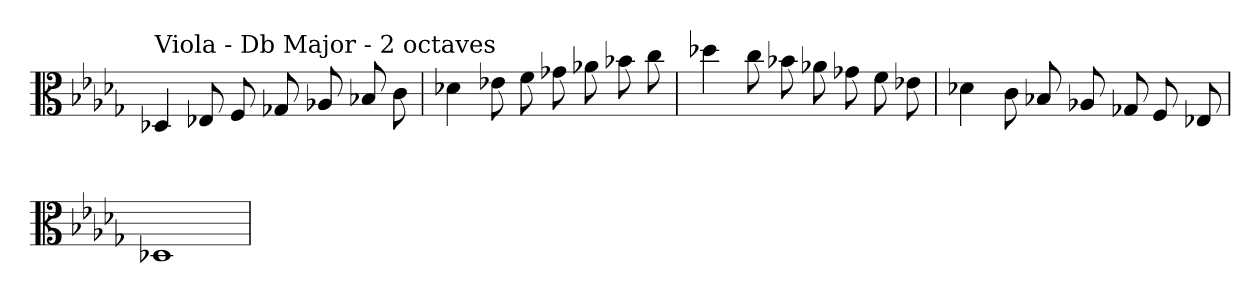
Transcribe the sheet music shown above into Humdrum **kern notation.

**kern
*part1
*staff1
*clefC3
*k[b-e-a-d-g-]
*D-:
=
!LO:TX:a:t=Viola - Db Major - 2 octaves
4D-X
8E-X
8F
8G-X
8A-X
8B-X
8c
=
4d-X
8e-X
8f
8g-X
8a-X
8b-X
8cc
=
4dd-X
8cc
8b-X
8a-X
8g-X
8f
8e-X
=
4d-X
8c
8B-X
8A-X
8G-X
8F
8E-X
=
1D-X
=
*-
